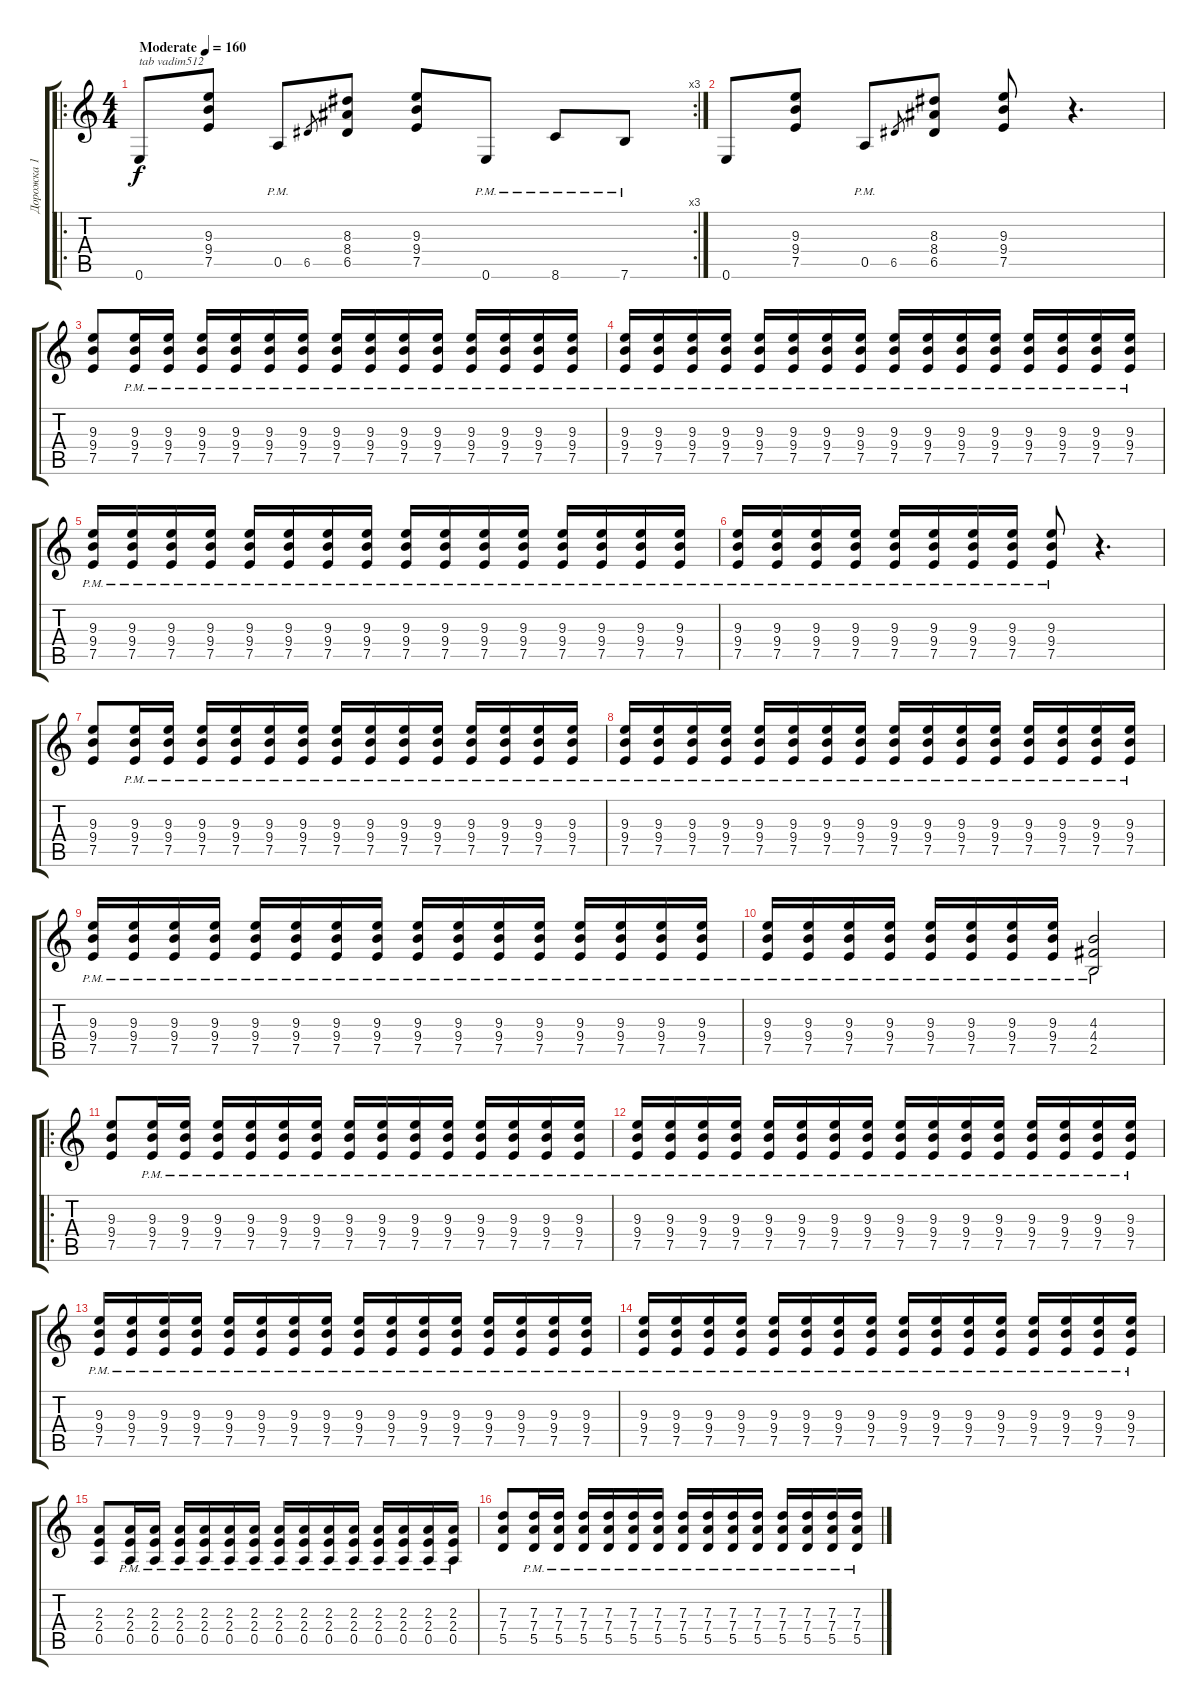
\track ("Дорожка 1" "Дорожка 1") {instrument distortionguitar}
\staff {score tabs}
\tuning (E4 B3 G3 D3 A2 E2) {hide}
\ro
\rc 3
\ts (4 4)
\tempo (160 "Moderate")
\clef g2
\ks c
0.6.8{txt "tab vadim512" dy f instrument distortionguitar} (9.3 9.4 7.5).8 0.5{pm}.8 6.5.8{gr} (8.3 8.4 6.5).8 (9.3 9.4 7.5).8 0.6{pm}.8 8.6{pm}.8 7.6{pm}.8 |
0.6.8 (9.3 9.4 7.5).8 0.5{pm}.8 6.5.8{gr} (8.3 8.4 6.5).8 (9.3 9.4 7.5).8 r.4{d} |
(9.3 9.4 7.5).8 (9.3{pm} 9.4{pm} 7.5{pm}).16 (9.3{pm} 9.4{pm} 7.5{pm}).16 (9.3{pm} 9.4{pm} 7.5{pm}).16 (9.3{pm} 9.4{pm} 7.5{pm}).16 (9.3{pm} 9.4{pm} 7.5{pm}).16 (9.3{pm} 9.4{pm} 7.5{pm}).16 (9.3{pm} 9.4{pm} 7.5{pm}).16 (9.3{pm} 9.4{pm} 7.5{pm}).16 (9.3{pm} 9.4{pm} 7.5{pm}).16 (9.3{pm} 9.4{pm} 7.5{pm}).16 (9.3{pm} 9.4{pm} 7.5{pm}).16 (9.3{pm} 9.4{pm} 7.5{pm}).16 (9.3{pm} 9.4{pm} 7.5{pm}).16 (9.3{pm} 9.4{pm} 7.5{pm}).16 |
(9.3{pm} 9.4{pm} 7.5{pm}).16 (9.3{pm} 9.4{pm} 7.5{pm}).16 (9.3{pm} 9.4{pm} 7.5{pm}).16 (9.3{pm} 9.4{pm} 7.5{pm}).16 (9.3{pm} 9.4{pm} 7.5{pm}).16 (9.3{pm} 9.4{pm} 7.5{pm}).16 (9.3{pm} 9.4{pm} 7.5{pm}).16 (9.3{pm} 9.4{pm} 7.5{pm}).16 (9.3{pm} 9.4{pm} 7.5{pm}).16 (9.3{pm} 9.4{pm} 7.5{pm}).16 (9.3{pm} 9.4{pm} 7.5{pm}).16 (9.3{pm} 9.4{pm} 7.5{pm}).16 (9.3{pm} 9.4{pm} 7.5{pm}).16 (9.3{pm} 9.4{pm} 7.5{pm}).16 (9.3{pm} 9.4{pm} 7.5{pm}).16 (9.3{pm} 9.4{pm} 7.5{pm}).16 |
(9.3{pm} 9.4{pm} 7.5{pm}).16 (9.3{pm} 9.4{pm} 7.5{pm}).16 (9.3{pm} 9.4{pm} 7.5{pm}).16 (9.3{pm} 9.4{pm} 7.5{pm}).16 (9.3{pm} 9.4{pm} 7.5{pm}).16 (9.3{pm} 9.4{pm} 7.5{pm}).16 (9.3{pm} 9.4{pm} 7.5{pm}).16 (9.3{pm} 9.4{pm} 7.5{pm}).16 (9.3{pm} 9.4{pm} 7.5{pm}).16 (9.3{pm} 9.4{pm} 7.5{pm}).16 (9.3{pm} 9.4{pm} 7.5{pm}).16 (9.3{pm} 9.4{pm} 7.5{pm}).16 (9.3{pm} 9.4{pm} 7.5{pm}).16 (9.3{pm} 9.4{pm} 7.5{pm}).16 (9.3{pm} 9.4{pm} 7.5{pm}).16 (9.3{pm} 9.4{pm} 7.5{pm}).16 |
(9.3{pm} 9.4{pm} 7.5{pm}).16 (9.3{pm} 9.4{pm} 7.5{pm}).16 (9.3{pm} 9.4{pm} 7.5{pm}).16 (9.3{pm} 9.4{pm} 7.5{pm}).16 (9.3{pm} 9.4{pm} 7.5{pm}).16 (9.3{pm} 9.4{pm} 7.5{pm}).16 (9.3{pm} 9.4{pm} 7.5{pm}).16 (9.3{pm} 9.4{pm} 7.5{pm}).16 (9.3{pm} 9.4{pm} 7.5{pm}).8 r.4{d} |
(9.3 9.4 7.5).8 (9.3{pm} 9.4{pm} 7.5{pm}).16 (9.3{pm} 9.4{pm} 7.5{pm}).16 (9.3{pm} 9.4{pm} 7.5{pm}).16 (9.3{pm} 9.4{pm} 7.5{pm}).16 (9.3{pm} 9.4{pm} 7.5{pm}).16 (9.3{pm} 9.4{pm} 7.5{pm}).16 (9.3{pm} 9.4{pm} 7.5{pm}).16 (9.3{pm} 9.4{pm} 7.5{pm}).16 (9.3{pm} 9.4{pm} 7.5{pm}).16 (9.3{pm} 9.4{pm} 7.5{pm}).16 (9.3{pm} 9.4{pm} 7.5{pm}).16 (9.3{pm} 9.4{pm} 7.5{pm}).16 (9.3{pm} 9.4{pm} 7.5{pm}).16 (9.3{pm} 9.4{pm} 7.5{pm}).16 |
(9.3{pm} 9.4{pm} 7.5{pm}).16 (9.3{pm} 9.4{pm} 7.5{pm}).16 (9.3{pm} 9.4{pm} 7.5{pm}).16 (9.3{pm} 9.4{pm} 7.5{pm}).16 (9.3{pm} 9.4{pm} 7.5{pm}).16 (9.3{pm} 9.4{pm} 7.5{pm}).16 (9.3{pm} 9.4{pm} 7.5{pm}).16 (9.3{pm} 9.4{pm} 7.5{pm}).16 (9.3{pm} 9.4{pm} 7.5{pm}).16 (9.3{pm} 9.4{pm} 7.5{pm}).16 (9.3{pm} 9.4{pm} 7.5{pm}).16 (9.3{pm} 9.4{pm} 7.5{pm}).16 (9.3{pm} 9.4{pm} 7.5{pm}).16 (9.3{pm} 9.4{pm} 7.5{pm}).16 (9.3{pm} 9.4{pm} 7.5{pm}).16 (9.3{pm} 9.4{pm} 7.5{pm}).16 |
(9.3{pm} 9.4{pm} 7.5{pm}).16 (9.3{pm} 9.4{pm} 7.5{pm}).16 (9.3{pm} 9.4{pm} 7.5{pm}).16 (9.3{pm} 9.4{pm} 7.5{pm}).16 (9.3{pm} 9.4{pm} 7.5{pm}).16 (9.3{pm} 9.4{pm} 7.5{pm}).16 (9.3{pm} 9.4{pm} 7.5{pm}).16 (9.3{pm} 9.4{pm} 7.5{pm}).16 (9.3{pm} 9.4{pm} 7.5{pm}).16 (9.3{pm} 9.4{pm} 7.5{pm}).16 (9.3{pm} 9.4{pm} 7.5{pm}).16 (9.3{pm} 9.4{pm} 7.5{pm}).16 (9.3{pm} 9.4{pm} 7.5{pm}).16 (9.3{pm} 9.4{pm} 7.5{pm}).16 (9.3{pm} 9.4{pm} 7.5{pm}).16 (9.3{pm} 9.4{pm} 7.5{pm}).16 |
(9.3{pm} 9.4{pm} 7.5{pm}).16 (9.3{pm} 9.4{pm} 7.5{pm}).16 (9.3{pm} 9.4{pm} 7.5{pm}).16 (9.3{pm} 9.4{pm} 7.5{pm}).16 (9.3{pm} 9.4{pm} 7.5{pm}).16 (9.3{pm} 9.4{pm} 7.5{pm}).16 (9.3{pm} 9.4{pm} 7.5{pm}).16 (9.3{pm} 9.4{pm} 7.5{pm}).16 (4.3{pm} 4.4{pm} 2.5{pm}).2 |
\ro
(9.3 9.4 7.5).8 (9.3{pm} 9.4{pm} 7.5{pm}).16 (9.3{pm} 9.4{pm} 7.5{pm}).16 (9.3{pm} 9.4{pm} 7.5{pm}).16 (9.3{pm} 9.4{pm} 7.5{pm}).16 (9.3{pm} 9.4{pm} 7.5{pm}).16 (9.3{pm} 9.4{pm} 7.5{pm}).16 (9.3{pm} 9.4{pm} 7.5{pm}).16 (9.3{pm} 9.4{pm} 7.5{pm}).16 (9.3{pm} 9.4{pm} 7.5{pm}).16 (9.3{pm} 9.4{pm} 7.5{pm}).16 (9.3{pm} 9.4{pm} 7.5{pm}).16 (9.3{pm} 9.4{pm} 7.5{pm}).16 (9.3{pm} 9.4{pm} 7.5{pm}).16 (9.3{pm} 9.4{pm} 7.5{pm}).16 |
(9.3{pm} 9.4{pm} 7.5{pm}).16 (9.3{pm} 9.4{pm} 7.5{pm}).16 (9.3{pm} 9.4{pm} 7.5{pm}).16 (9.3{pm} 9.4{pm} 7.5{pm}).16 (9.3{pm} 9.4{pm} 7.5{pm}).16 (9.3{pm} 9.4{pm} 7.5{pm}).16 (9.3{pm} 9.4{pm} 7.5{pm}).16 (9.3{pm} 9.4{pm} 7.5{pm}).16 (9.3{pm} 9.4{pm} 7.5{pm}).16 (9.3{pm} 9.4{pm} 7.5{pm}).16 (9.3{pm} 9.4{pm} 7.5{pm}).16 (9.3{pm} 9.4{pm} 7.5{pm}).16 (9.3{pm} 9.4{pm} 7.5{pm}).16 (9.3{pm} 9.4{pm} 7.5{pm}).16 (9.3{pm} 9.4{pm} 7.5{pm}).16 (9.3{pm} 9.4{pm} 7.5{pm}).16 |
(9.3{pm} 9.4{pm} 7.5{pm}).16 (9.3{pm} 9.4{pm} 7.5{pm}).16 (9.3{pm} 9.4{pm} 7.5{pm}).16 (9.3{pm} 9.4{pm} 7.5{pm}).16 (9.3{pm} 9.4{pm} 7.5{pm}).16 (9.3{pm} 9.4{pm} 7.5{pm}).16 (9.3{pm} 9.4{pm} 7.5{pm}).16 (9.3{pm} 9.4{pm} 7.5{pm}).16 (9.3{pm} 9.4{pm} 7.5{pm}).16 (9.3{pm} 9.4{pm} 7.5{pm}).16 (9.3{pm} 9.4{pm} 7.5{pm}).16 (9.3{pm} 9.4{pm} 7.5{pm}).16 (9.3{pm} 9.4{pm} 7.5{pm}).16 (9.3{pm} 9.4{pm} 7.5{pm}).16 (9.3{pm} 9.4{pm} 7.5{pm}).16 (9.3{pm} 9.4{pm} 7.5{pm}).16 |
(9.3{pm} 9.4{pm} 7.5{pm}).16 (9.3{pm} 9.4{pm} 7.5{pm}).16 (9.3{pm} 9.4{pm} 7.5{pm}).16 (9.3{pm} 9.4{pm} 7.5{pm}).16 (9.3{pm} 9.4{pm} 7.5{pm}).16 (9.3{pm} 9.4{pm} 7.5{pm}).16 (9.3{pm} 9.4{pm} 7.5{pm}).16 (9.3{pm} 9.4{pm} 7.5{pm}).16 (9.3{pm} 9.4{pm} 7.5{pm}).16 (9.3{pm} 9.4{pm} 7.5{pm}).16 (9.3{pm} 9.4{pm} 7.5{pm}).16 (9.3{pm} 9.4{pm} 7.5{pm}).16 (9.3{pm} 9.4{pm} 7.5{pm}).16 (9.3{pm} 9.4{pm} 7.5{pm}).16 (9.3{pm} 9.4{pm} 7.5{pm}).16 (9.3{pm} 9.4{pm} 7.5{pm}).16 |
(2.3 2.4 0.5).8 (2.3{pm} 2.4{pm} 0.5{pm}).16 (2.3{pm} 2.4{pm} 0.5{pm}).16 (2.3{pm} 2.4{pm} 0.5{pm}).16 (2.3{pm} 2.4{pm} 0.5{pm}).16 (2.3{pm} 2.4{pm} 0.5{pm}).16 (2.3{pm} 2.4{pm} 0.5{pm}).16 (2.3{pm} 2.4{pm} 0.5{pm}).16 (2.3{pm} 2.4{pm} 0.5{pm}).16 (2.3{pm} 2.4{pm} 0.5{pm}).16 (2.3{pm} 2.4{pm} 0.5{pm}).16 (2.3{pm} 2.4{pm} 0.5{pm}).16 (2.3{pm} 2.4{pm} 0.5{pm}).16 (2.3{pm} 2.4{pm} 0.5{pm}).16 (2.3{pm} 2.4{pm} 0.5{pm}).16 |
(7.3 7.4 5.5).8 (7.3{pm} 7.4{pm} 5.5{pm}).16 (7.3{pm} 7.4{pm} 5.5{pm}).16 (7.3{pm} 7.4{pm} 5.5{pm}).16 (7.3{pm} 7.4{pm} 5.5{pm}).16 (7.3{pm} 7.4{pm} 5.5{pm}).16 (7.3{pm} 7.4{pm} 5.5{pm}).16 (7.3{pm} 7.4{pm} 5.5{pm}).16 (7.3{pm} 7.4{pm} 5.5{pm}).16 (7.3{pm} 7.4{pm} 5.5{pm}).16 (7.3{pm} 7.4{pm} 5.5{pm}).16 (7.3{pm} 7.4{pm} 5.5{pm}).16 (7.3{pm} 7.4{pm} 5.5{pm}).16 (7.3{pm} 7.4{pm} 5.5{pm}).16 (7.3{pm} 7.4{pm} 5.5{pm}).16
